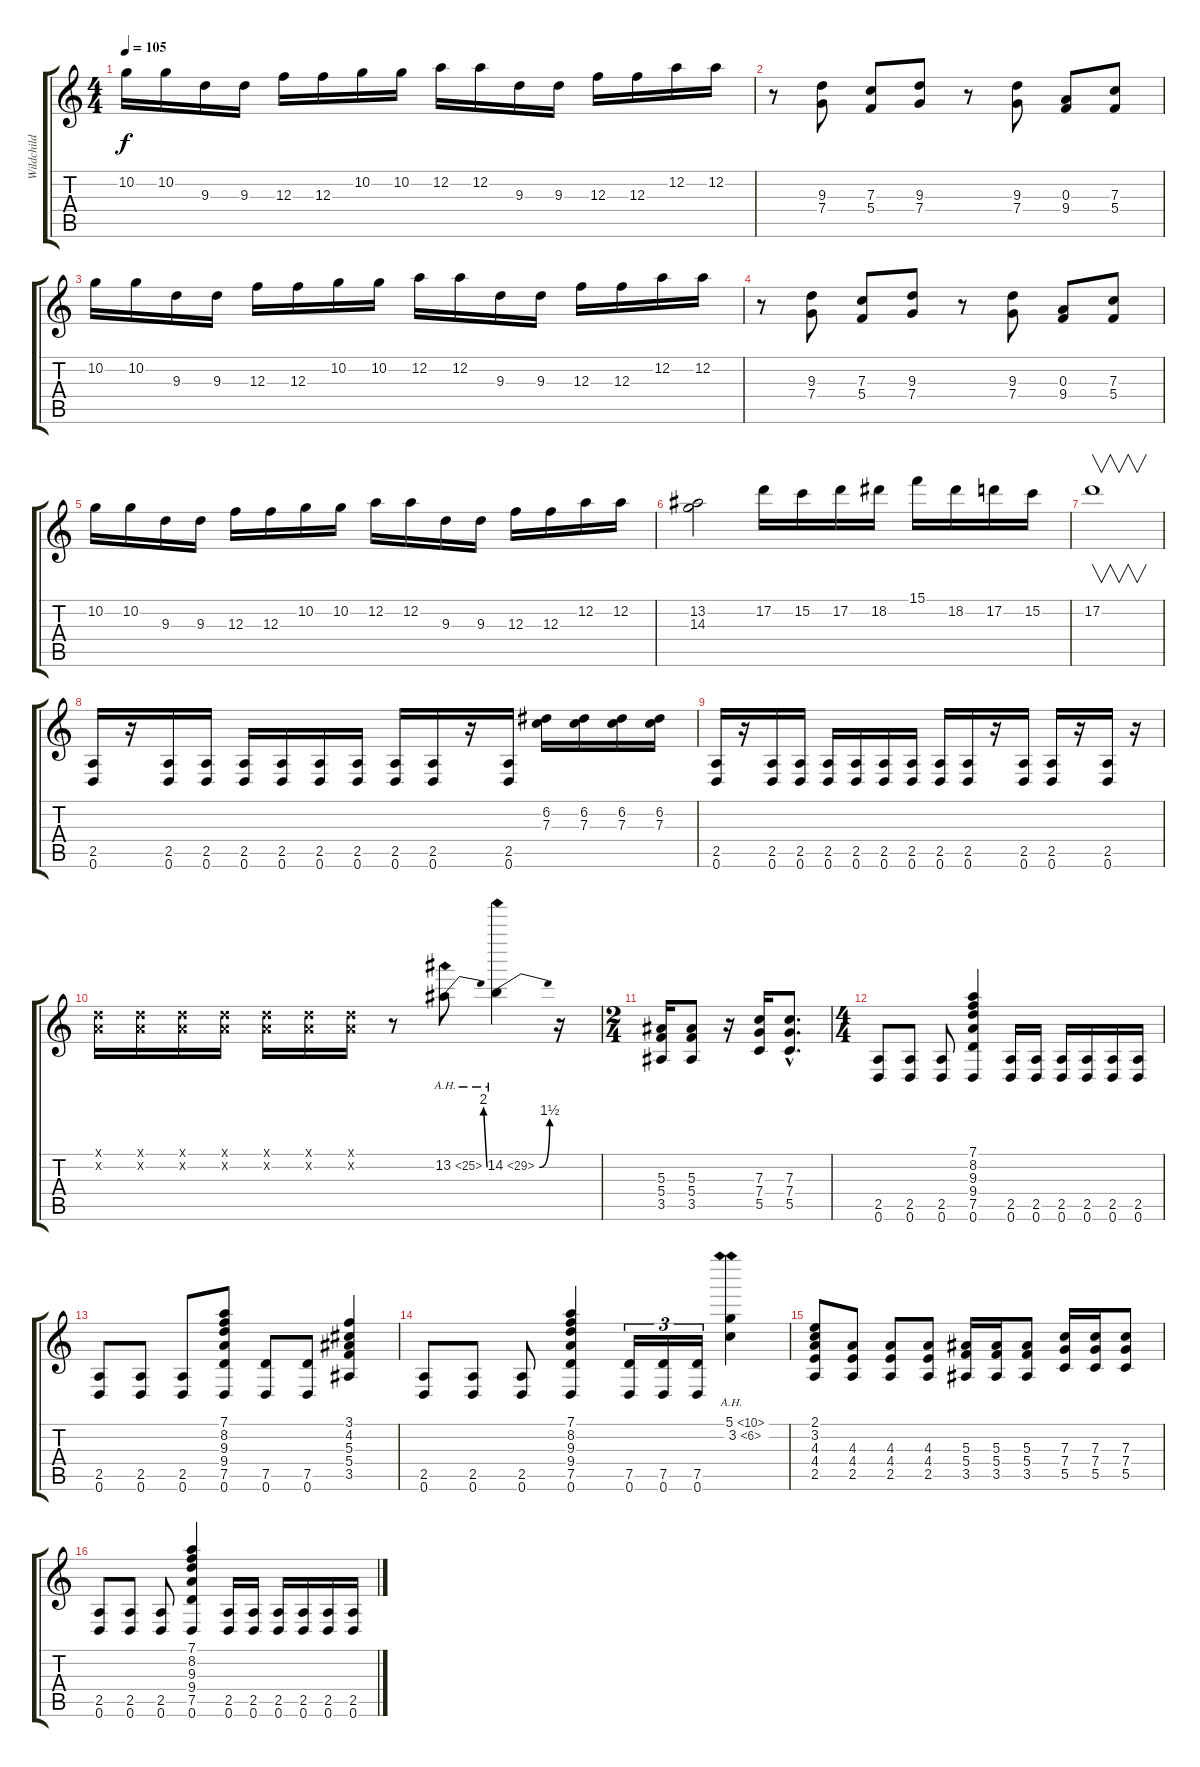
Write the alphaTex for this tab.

\track ("Wildchild" "Wildchild") {instrument distortionguitar}
\staff {score tabs}
\tuning (D4 A3 F3 C3 G2 D2) {hide}
\ts (4 4)
\tempo 105
\clef g2
\ks c
10.2.16{dy f} 10.2.16 9.3.16 9.3.16 12.3.16 12.3.16 10.2.16 10.2.16 12.2.16 12.2.16 9.3.16 9.3.16 12.3.16 12.3.16 12.2.16 12.2.16 |
r.8 (9.3 7.4).8 (7.3 5.4).8 (9.3 7.4).8 r.8 (9.3 7.4).8 (0.3 9.4).8 (7.3 5.4).8 |
10.2.16 10.2.16 9.3.16 9.3.16 12.3.16 12.3.16 10.2.16 10.2.16 12.2.16 12.2.16 9.3.16 9.3.16 12.3.16 12.3.16 12.2.16 12.2.16 |
r.8 (9.3 7.4).8 (7.3 5.4).8 (9.3 7.4).8 r.8 (9.3 7.4).8 (0.3 9.4).8 (7.3 5.4).8 |
10.2.16 10.2.16 9.3.16 9.3.16 12.3.16 12.3.16 10.2.16 10.2.16 12.2.16 12.2.16 9.3.16 9.3.16 12.3.16 12.3.16 12.2.16 12.2.16 |
(13.2 14.3).2 17.2.16 15.2.16 17.2.16 18.2.16 15.1.16 18.2.16 17.2.16 15.2.16 |
17.2.1{v} |
(2.5 0.6).16 r.16 (2.5 0.6).16 (2.5 0.6).16 (2.5 0.6).16 (2.5 0.6).16 (2.5 0.6).16 (2.5 0.6).16 (2.5 0.6).16 (2.5 0.6).16 r.16 (2.5 0.6).16 (6.2 7.3).16 (6.2 7.3).16 (6.2 7.3).16 (6.2 7.3).16 |
(2.5 0.6).16 r.16 (2.5 0.6).16 (2.5 0.6).16 (2.5 0.6).16 (2.5 0.6).16 (2.5 0.6).16 (2.5 0.6).16 (2.5 0.6).16 (2.5 0.6).16 r.16 (2.5 0.6).16 (2.5 0.6).16 r.16 (2.5 0.6).16 r.16 |
(0.1{x} 0.2{x}).16 (0.1{x} 0.2{x}).16 (0.1{x} 0.2{x}).16 (0.1{x} 0.2{x}).16 (0.1{x} 0.2{x}).16 (0.1{x} 0.2{x}).16 (0.1{x} 0.2{x}).16 r.8 13.2{be (bend 0 0 60 8) ah 12}.8 14.2{be (bend 0 0 60 6) ah 15}.4 r.16 |
\ts (2 4)
(5.3 5.4 3.5).16 (5.3 5.4 3.5).8 r.16 (7.3 7.4 5.5).16 (7.3{hac} 7.4{hac} 5.5{hac}).8{d} |
\ts (4 4)
(2.5 0.6).8 (2.5 0.6).8 (2.5 0.6).8 (7.1 8.2 9.3 9.4 7.5 0.6).4 (2.5 0.6).16 (2.5 0.6).16 (2.5 0.6).16 (2.5 0.6).16 (2.5 0.6).16 (2.5 0.6).16 |
(2.5 0.6).8 (2.5 0.6).8 (2.5 0.6).8 (7.1 8.2 9.3 9.4 7.5 0.6).8 (7.5 0.6).8 (7.5 0.6).8 (3.1 4.2 5.3 5.4 3.5).4 |
(2.5 0.6).8 (2.5 0.6).8 (2.5 0.6).8 (7.1 8.2 9.3 9.4 7.5 0.6).4 (7.5 0.6).16{tu (3 2)} (7.5 0.6).16{tu (3 2)} (7.5 0.6).16{tu (3 2)} (5.1{ah 5} 3.2{ah 3}).4 |
(2.1 3.2 4.3 4.4 2.5).8 (4.3 4.4 2.5).8 (4.3 4.4 2.5).8 (4.3 4.4 2.5).8 (5.3 5.4 3.5).16 (5.3 5.4 3.5).16 (5.3 5.4 3.5).8 (7.3 7.4 5.5).16 (7.3 7.4 5.5).16 (7.3 7.4 5.5).8 |
(2.5 0.6).8 (2.5 0.6).8 (2.5 0.6).8 (7.1 8.2 9.3 9.4 7.5 0.6).4 (2.5 0.6).16 (2.5 0.6).16 (2.5 0.6).16 (2.5 0.6).16 (2.5 0.6).16 (2.5 0.6).16
